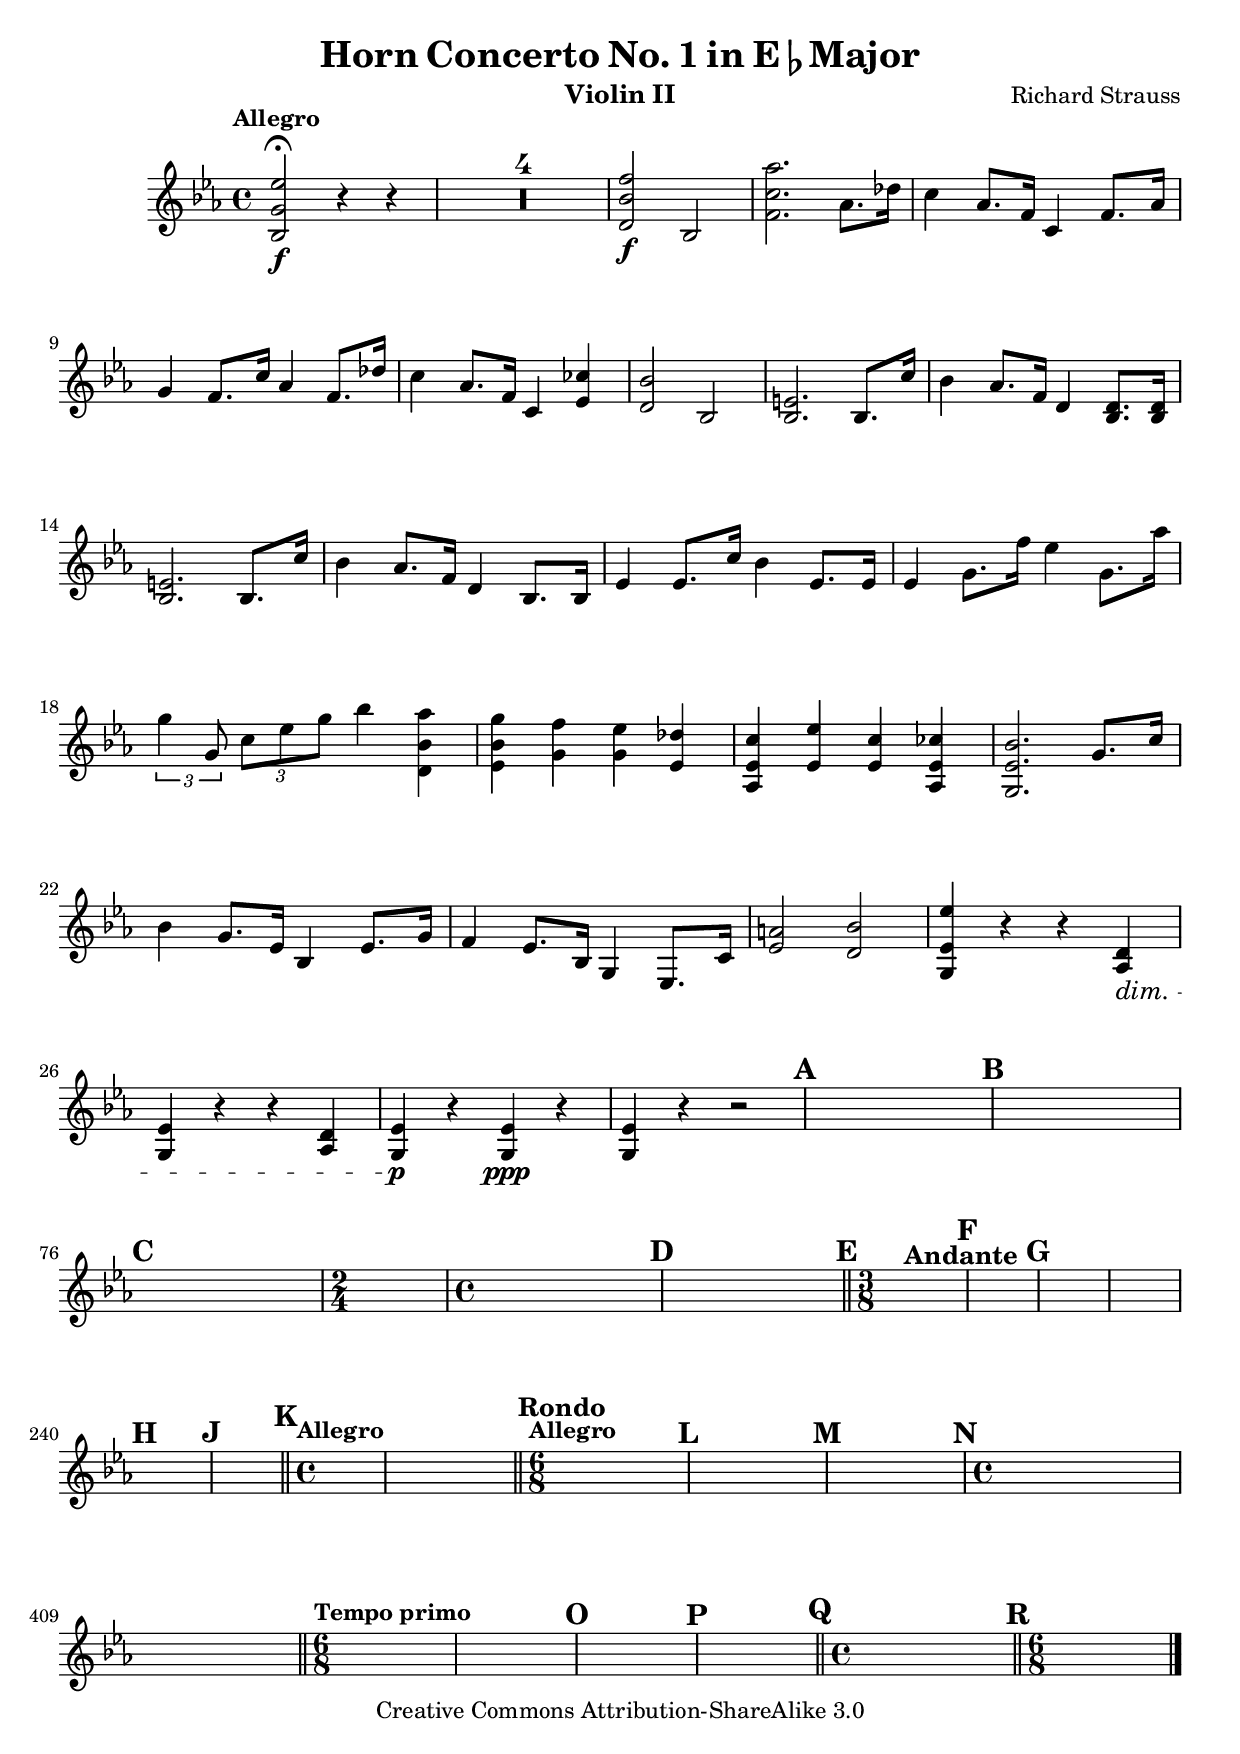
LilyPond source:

\version "2.13.22"

\version "2.13.22"

\include "defs.ily"

violinTwoMvtI = \relative c'
{
  \key ees \major
  <bes g' ees'>2\f\fermata r4 r |
  R1*4 |
  <d bes' f'>2\f bes |
  <f' c' aes'>2. aes8. des16 |
  c4 aes8. f16 c4 f8. aes16 |
  g4 f8. c'16 aes4 f8. des'16 |
  c4 aes8. f16 c4 <ees ces'>4 |
  <d bes'>2 bes |
  <bes e>2. bes8. c'16 |
  bes4 aes8. f16 d4 <bes d>8. <bes d>16 |
  <bes e>2. bes8. c'16 |
  bes4 aes8. f16 d4 bes8. bes16 |
  ees4 ees8. c'16 bes4 ees,8. ees16 |
  ees4 g8. f'16 ees4 g,8. aes'16 |
  \times 2/3 {g4 g,8} \times 2/3 {c8 ees g} bes4 <d,, bes' aes'>4 |
  <ees bes' g'>4 <g f'> <g ees'> <ees des'>
  <aes, ees' c'> <ees' ees'> <ees c'> <aes, ees' ces'> |
  <g ees' bes'>2. g'8. c16 |
  bes4 g8. ees16 bes4 ees8. g16 |
  f4 ees8. bes16 g4 ees8. c'16 |
  <ees a>2 <d bes'> |
  \dimTextDim
  <g, ees' ees'>4 r r <aes d>\> |
  \dimHairpin
  <g ees'>4 r r <aes d> |
  <g ees'>4\p r <g ees'>\ppp r |
  <g ees'> r r2 |

  %A
}

violinTwoMvtII = \relative c'
{
}

violinTwoMvtIII = \relative c'
{
}

violinTwo = {\violinTwoMvtI \violinTwoMvtII \violinTwoMvtIII}




\paper
{
  ragged-last-bottom = ##f
}

instrument = \markup {Violin II}

\include "header.ily"

notes = \violinTwo

\include "part.ily"

